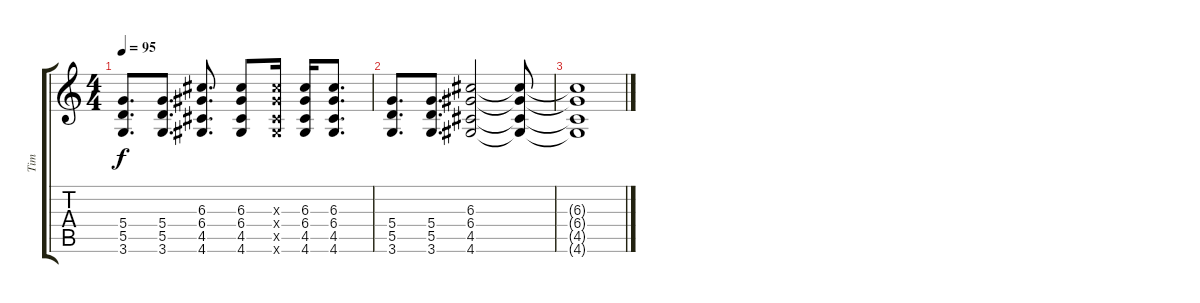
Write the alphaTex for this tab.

\track ("Tim" "Tim") {instrument distortionguitar}
\staff {score tabs}
\tuning (E4 B3 G3 D3 A2 E2) {hide}
\ts (4 4)
\tempo 95
\clef g2
\ks c
(5.4 5.5 3.6).8{d dy f} (5.4 5.5 3.6).8{d} (6.3 6.4 4.5 4.6).8{d} (6.3 6.4 4.5 4.6).8 (6.3{x} 6.4{x} 4.5{x} 4.6{x}).16 (6.3 6.4 4.5 4.6).16 (6.3 6.4 4.5 4.6).8{d} |
(5.4 5.5 3.6).8{d volume 0} (5.4 5.5 3.6).8{d} (6.3 6.4 4.5 4.6).2 (6.3{t} 6.4{t} 4.5{t} 4.6{t}).8 |
(6.3{t} 6.4{t} 4.5{t} 4.6{t}).1
